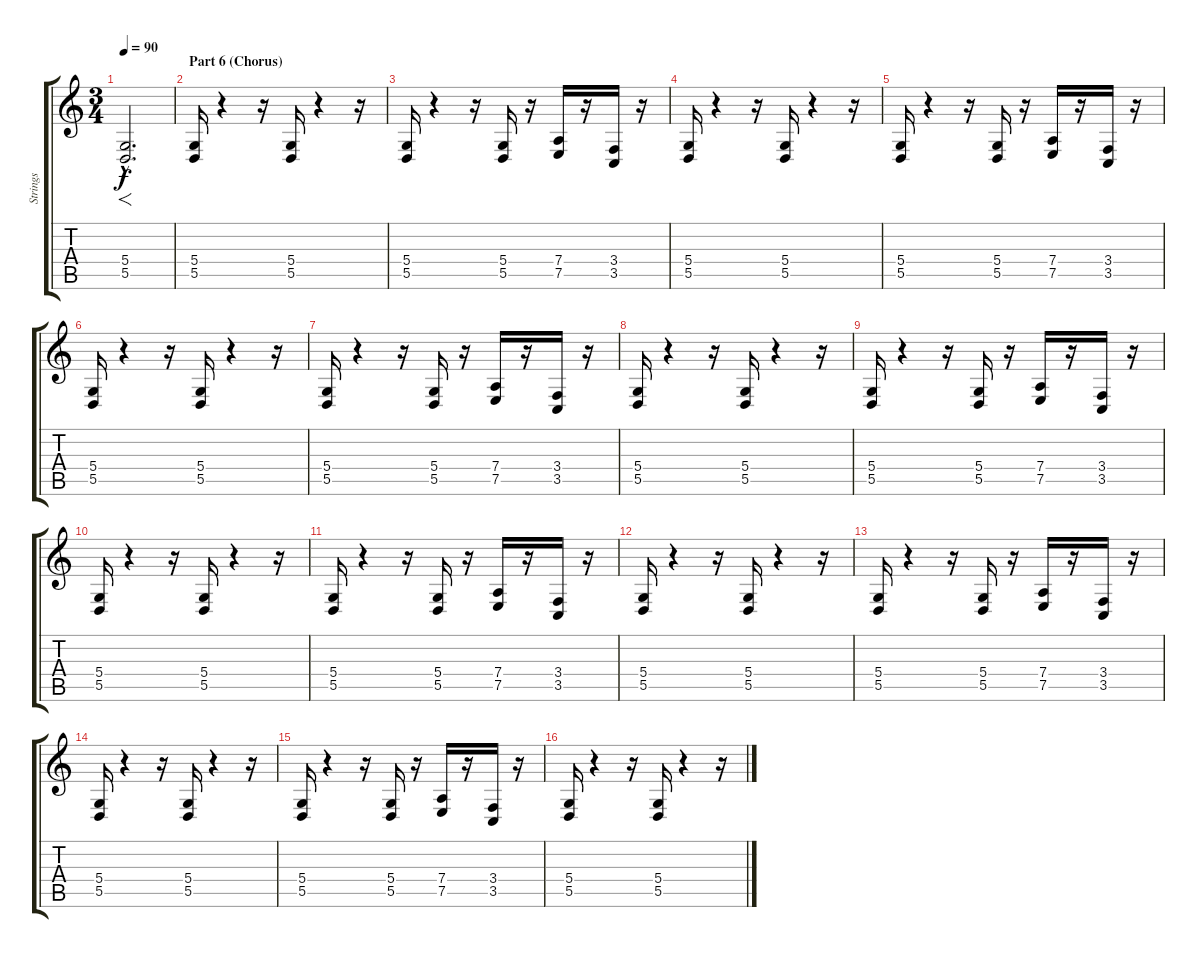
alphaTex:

\track ("Strings" "Strings") {instrument stringensemble1}
\staff {score tabs}
\tuning (E4 B3 G3 D3 A2 E2) {hide}
\ts (3 4)
\tempo 90
\clef g2
\ks c
(5.4{hac} 5.5{hac}).2{f d dy f} |
\section ("" "Part 6 (Chorus)")
(5.4 5.5).16 r.4 r.16 (5.4 5.5).16 r.4 r.16 |
(5.4 5.5).16 r.4 r.16 (5.4 5.5).16 r.16 (7.4 7.5).16 r.16 (3.4 3.5).16 r.16 |
(5.4 5.5).16 r.4 r.16 (5.4 5.5).16 r.4 r.16 |
(5.4 5.5).16 r.4 r.16 (5.4 5.5).16 r.16 (7.4 7.5).16 r.16 (3.4 3.5).16 r.16 |
(5.4 5.5).16 r.4 r.16 (5.4 5.5).16 r.4 r.16 |
(5.4 5.5).16 r.4 r.16 (5.4 5.5).16 r.16 (7.4 7.5).16 r.16 (3.4 3.5).16 r.16 |
(5.4 5.5).16 r.4 r.16 (5.4 5.5).16 r.4 r.16 |
(5.4 5.5).16 r.4 r.16 (5.4 5.5).16 r.16 (7.4 7.5).16 r.16 (3.4 3.5).16 r.16 |
(5.4 5.5).16 r.4 r.16 (5.4 5.5).16 r.4 r.16 |
(5.4 5.5).16 r.4 r.16 (5.4 5.5).16 r.16 (7.4 7.5).16 r.16 (3.4 3.5).16 r.16 |
(5.4 5.5).16 r.4 r.16 (5.4 5.5).16 r.4 r.16 |
(5.4 5.5).16 r.4 r.16 (5.4 5.5).16 r.16 (7.4 7.5).16 r.16 (3.4 3.5).16 r.16 |
(5.4 5.5).16 r.4 r.16 (5.4 5.5).16 r.4 r.16 |
(5.4 5.5).16 r.4 r.16 (5.4 5.5).16 r.16 (7.4 7.5).16 r.16 (3.4 3.5).16 r.16 |
(5.4 5.5).16 r.4 r.16 (5.4 5.5).16 r.4 r.16
